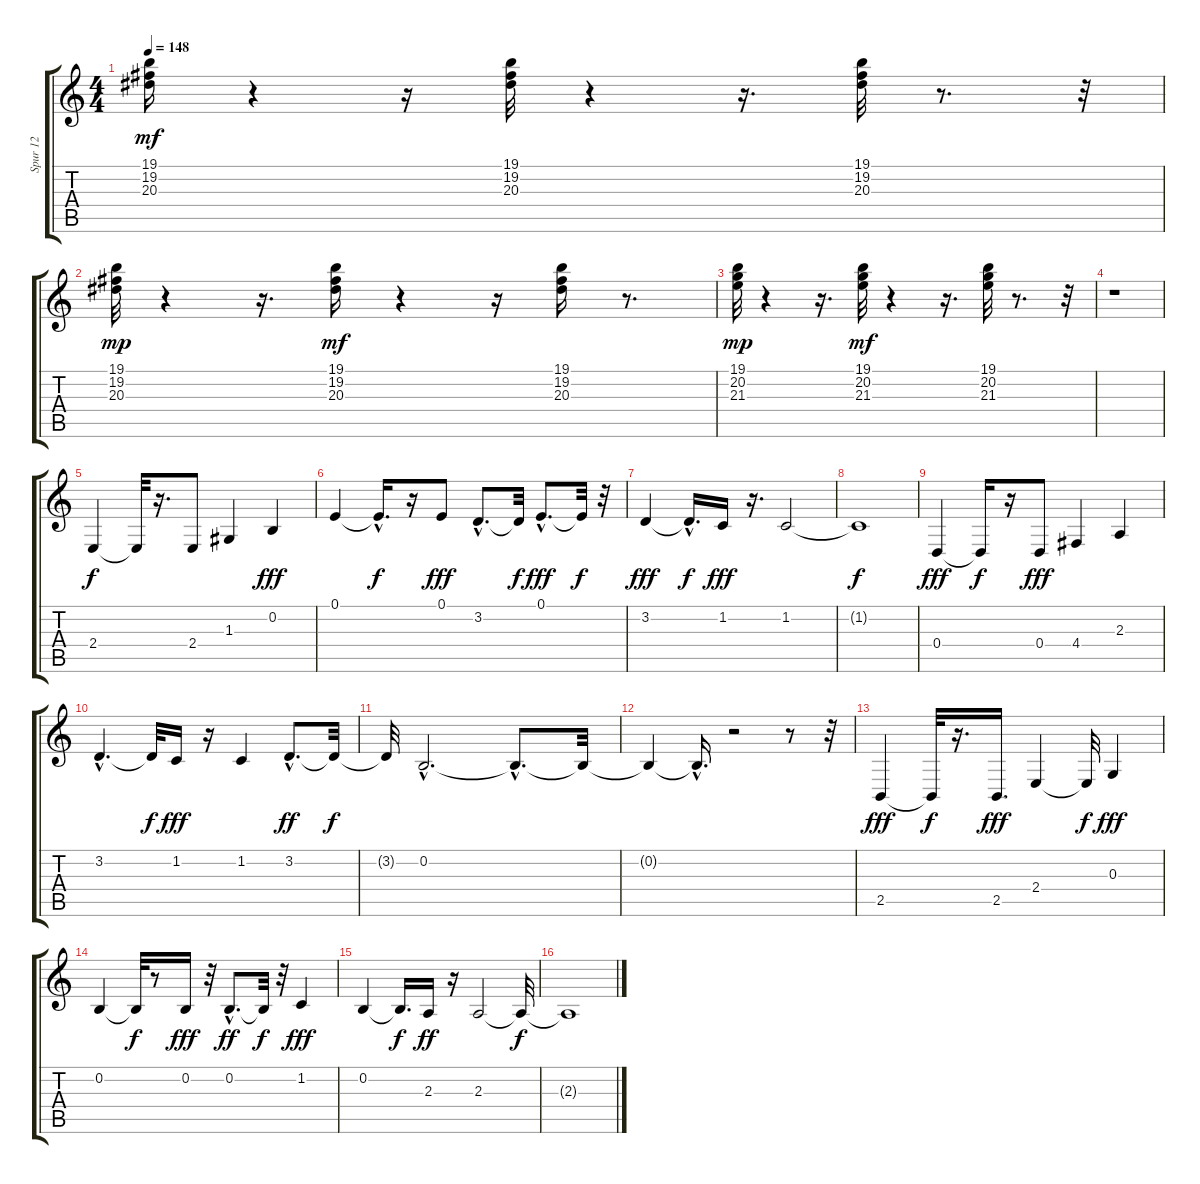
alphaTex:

\track ("Spur 12" "Spur 12") {instrument frenchhorn}
\staff {score tabs}
\tuning (E4 B3 G3 D3 A2 E2) {hide}
\ts (4 4)
\tempo 148
\clef g2
\ks c
(19.1 19.2 20.3).16{dy mf} r.4 r.16 (19.1 19.2 20.3).32 r.4 r.16{d} (19.1 19.2 20.3).32 r.8{d} r.32 |
(19.1 19.2 20.3).32{dy mp} r.4 r.16{d} (19.1 19.2 20.3).16{dy mf} r.4 r.16 (19.1 19.2 20.3).16 r.8{d} |
(19.1 20.2 21.3).32{dy mp} r.4 r.16{d} (19.1 20.2 21.3).32{dy mf} r.4 r.16{d} (19.1 20.2 21.3).32 r.8{d} r.32 |
r.1 |
2.4.4{dy f} 2.4{t}.32 r.16{d} 2.4.8 1.3.4 0.2.4{dy fff} |
0.1.4 0.1{hac t}.16{d dy f} r.16 0.1.8{dy fff} 3.2{hac}.8{d} 3.2{t}.32{dy f} 0.1{hac}.8{d dy fff} 0.1{t}.32{dy f} r.32 |
3.2.4{dy fff} 3.2{hac t}.16{d dy f} 1.2.16{dy fff} r.16{d} 1.2.2 |
1.2{t}.1{dy f} |
0.4.4{dy fff} 0.4{t}.16{dy f} r.16 0.4.8{dy fff} 4.4.4 2.3.4 |
3.2{hac}.4{d} 3.2{t}.32{dy f} 1.2.16{dy fff} r.16 1.2.4 3.2{hac}.8{d dy ff} 3.2{t}.32{dy f} |
3.2{t}.32 0.2{hac}.2{d} 0.2{hac t}.8{d} 0.2{t}.32 |
0.2{t}.4 0.2{hac t}.16{d} r.2 r.8 r.32 |
2.5.4{dy fff} 2.5{t}.32{dy f} r.16{d} 2.5.16{d dy fff} 2.4.4 2.4{t}.32{dy f} 0.3.4{dy fff} |
0.2.4 0.2{t}.32{dy f} r.8 0.2.16{dy fff} r.32 0.2{hac}.8{d dy ff} 0.2{t}.32{dy f} r.32 1.2.4{dy fff} |
0.2.4 0.2{t}.16{d dy f} 2.3.16{dy ff} r.16 2.3.2 2.3{t}.32{dy f} |
2.3{t}.1
